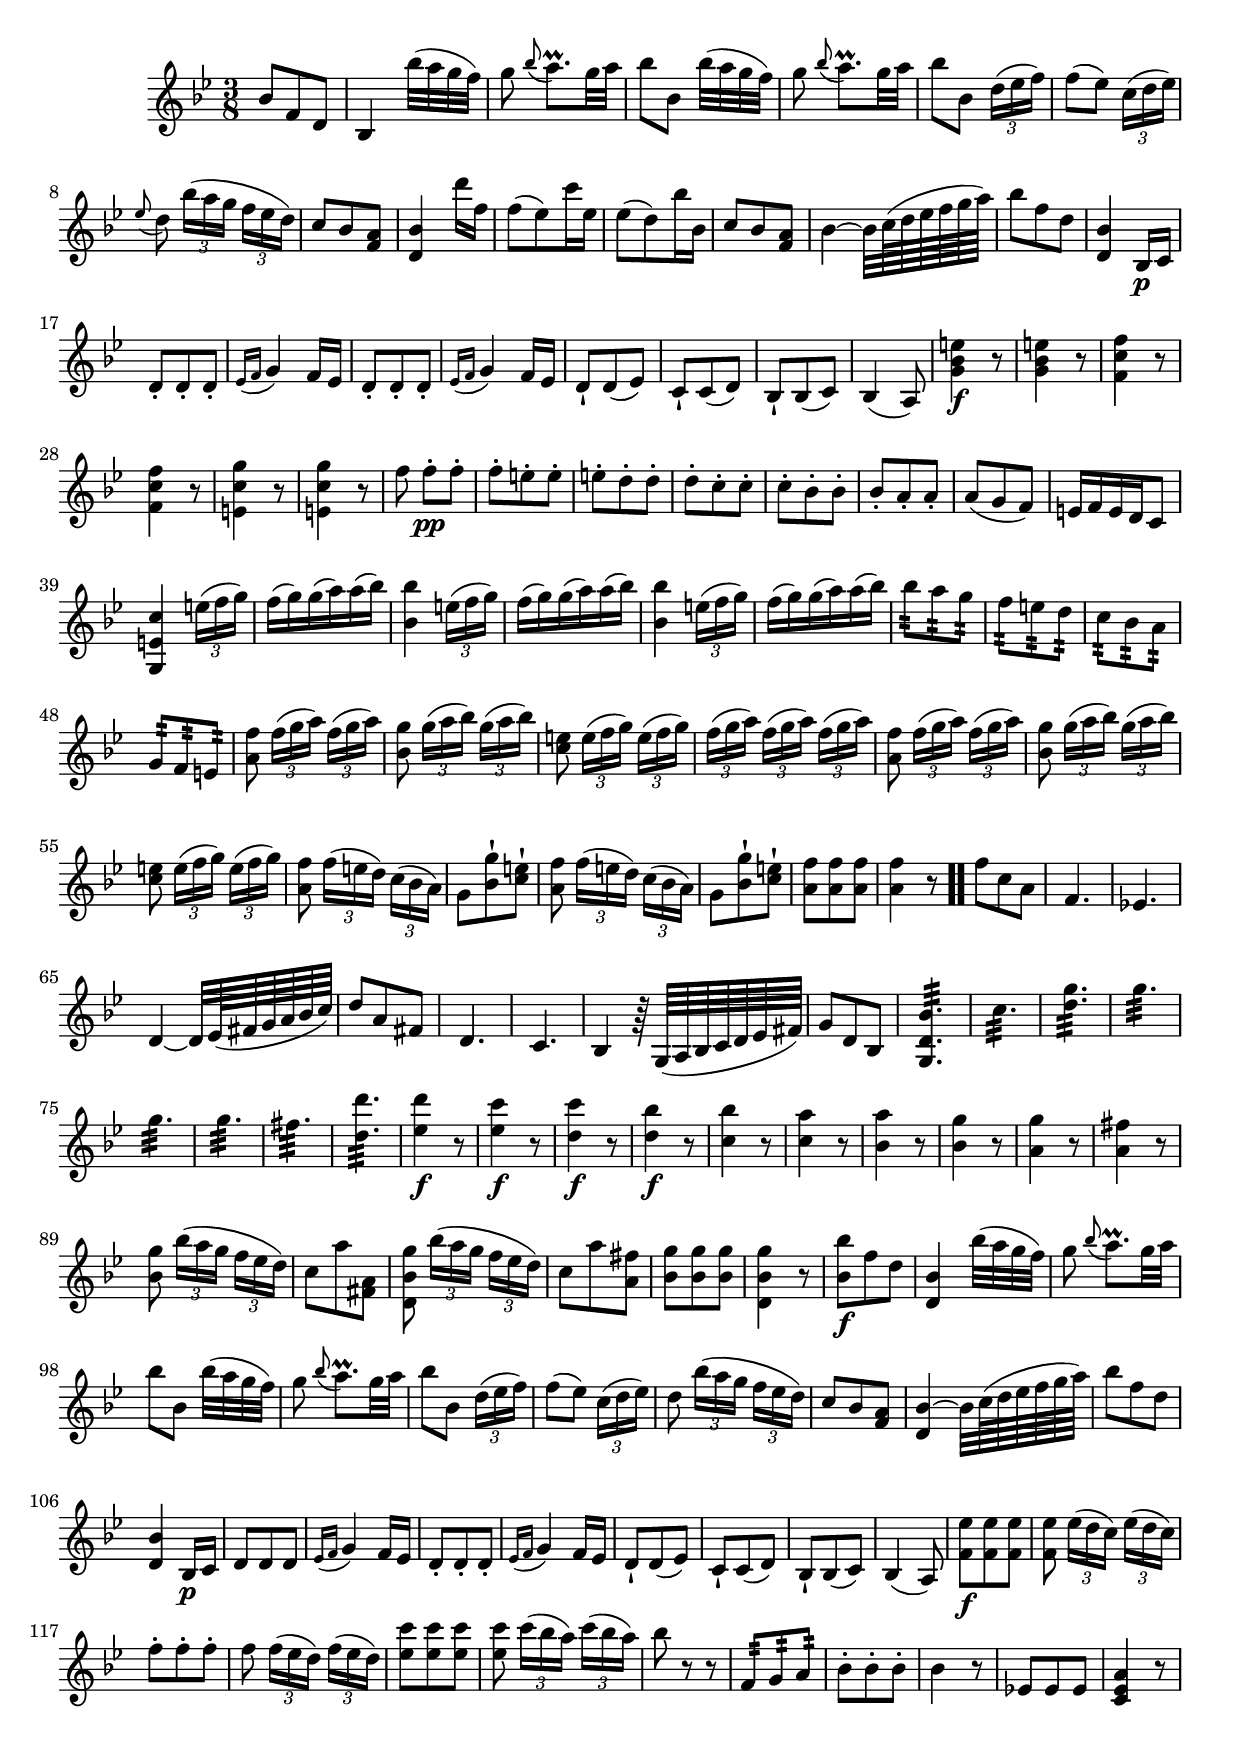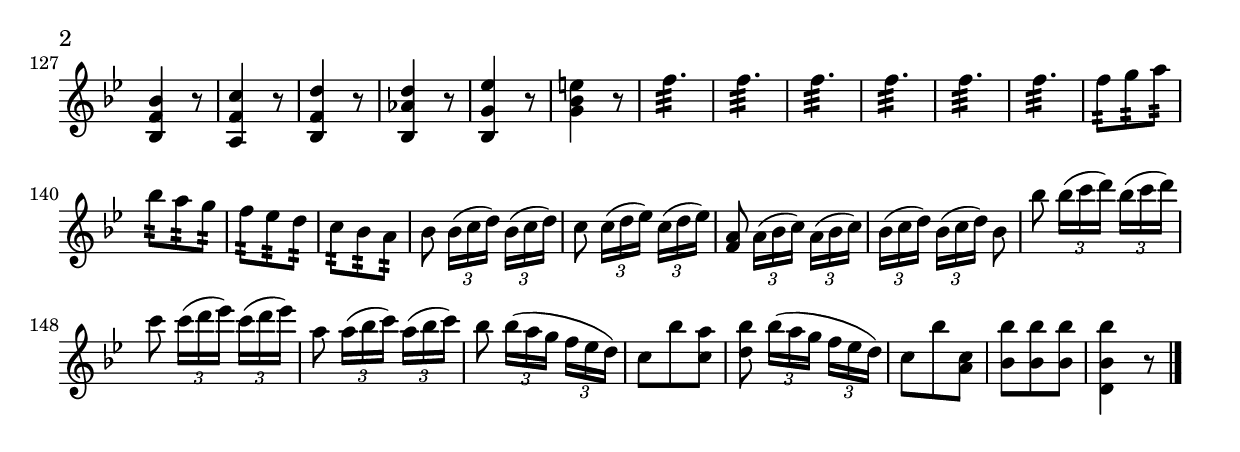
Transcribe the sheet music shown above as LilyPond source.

\version "2.10.25"      %Gossec - Symphonie si b�mol
                        %Violon2 - 3e mvt  
\relative c''{
\clef treble
\key bes \major
\time 3/8




bes8 f d
bes4 bes''32( a g f)
g8 \appoggiatura bes a8.\prall[ g32 a]
bes8 bes, bes'32([ a g f)]
g8 \appoggiatura bes a8.\prall[ g32 a]
bes8 bes, \times 2/3 {d16([ ees f)]}
f8( ees) \times 2/3 {c16([ d ees)]}
\appoggiatura ees8 d \times 2/3 {bes'16([ a g]} \times 2/3 {f[ ees d)]}
c8 bes <f a>
<d bes'>4 d''16 f,
f8( ees) c'16 ees,
ees8( d) bes'16 bes,
c8 bes <f a>
bes4 ~ bes32[ c64( d ees f g a)]
bes8 f d
<d, bes'>4 bes16\p c
d8-. d-. d-.
\appoggiatura {ees16[ f]} g4 f16 ees
d8-. d-. d-.
\appoggiatura {ees16[ f]} g4 f16 ees
d8-| d( ees)
c-| c( d)
bes-| bes( c)
bes4( a8)
<g' bes e>4\f r8
<g bes e>4 r8
<f c' f>4 r8
<f c' f>4 r8
<e c' g'>4 r8
<e c' g'>4 r8
f' f-.\pp[ f-.]
f-. e-. e-.
e-. d-. d-.
d-. c-. c-.
c-. bes-. bes-.
bes-. a-. a-.
a( g f)
e16 f e d) c8
<g e' c'>4 \times 2/3 {e''16([ f g)]}
f16( g) g( a) a( bes)
<bes, bes'>4 \times 2/3 {e16([ f g)]}
f16( g) g( a) a( bes)
<bes, bes'>4 \times 2/3 {e16([ f g)]}
f16( g) g( a) a( bes)
bes8:32  a: g:
f: e: d:
c: bes: a:
g: f: e:
<a f'>8 \times 2/3 {f'16([ g a)]} \times 2/3 {f16([ g a)]} 
< bes, g'>8 \times 2/3 {g'16([ a bes)]} \times 2/3 {g16([ a bes)]}
<c, e>8 \times 2/3 {e16([ f g)]} \times 2/3 {e16([ f g)]}
\times 2/3 {f16([ g a)]} \times 2/3 {f16([ g a)]} \times 2/3 {f16([ g a)]} 
<a, f'>8 \times 2/3 {f'16([ g a)]} \times 2/3 {f16([ g a)]} 
< bes, g'>8 \times 2/3 {g'16([ a bes)]} \times 2/3 {g16([ a bes)]}
<c, e>8 \times 2/3 {e16([ f g)]} \times 2/3 {e16([ f g)]}
<a, f'>8 \times 2/3 {f'16([ e d)]} \times 2/3 {c16([ bes a)]}
g8 <bes g'>-| <c e>-|
<a f'>8 \times 2/3 {f'16([ e d)]} \times 2/3 {c16([ bes a)]}
g8 <bes g'>-| <c e>-|
<a f'> <a f'> <a f'>
<a f'>4 r8 \bar ".|."
f' c a
f4.
ees!
d4 ~ d32[ ees64( fis g a bes c)]
d8 a fis
d4.
c
bes4 r64 g( a bes c d ees fis)
g8 d bes
<g d' bes'>4.:32
c':
<d g>:
g:
g:
g:
fis:
<d d'>:
<ees d'>4\f r8
<ees c'>4\f r8
<d c'>4\f r8
<d bes'>4\f r8
<c bes'>4 r8
<c a'>4 r8
<bes a'>4 r8
<bes g'>4 r8
<a g'>4 r8
<a fis'>4 r8
<bes g'> \times 2/3 {bes'16([ a g]} \times 2/3 {f16[ ees d])}
c8 a' <a, fis>
<d, bes' g'> \times 2/3 {bes''16([ a g]} \times 2/3 {f16[ ees d])}
c8 a' <a, fis'>
<bes g'> <bes g'> <bes g'> 
<d, bes' g'>4 r8
<bes' bes'>8\f f' d
<d, bes'>4 bes''32([ a g f])
g8 \appoggiatura bes a8.\prall[ g32 a]
bes8 bes, bes'32([ a g f)]
g8 \appoggiatura bes a8.\prall[ g32 a]
bes8 bes, \times 2/3 {d16([ ees f)]}
f8( ees) \times 2/3 {c16([ d ees)]}
d8 \times 2/3 {bes'16([ a g]} \times 2/3 {f[ ees d)]}
c8 bes <f a>
<d bes'>4 ~ bes'32[ c64( d ees f g a)]
bes8 f d
<d, bes'>4 bes16\p c
d8 d d
\appoggiatura {ees16[ f]} g4 f16 ees
d8-. d-. d-.
\appoggiatura {ees16[ f]} g4 f16 ees
d8-| d( ees)
c-| c( d)
bes-| bes( c)
bes4( a8)
<f' ees'>\f <f ees'> <f ees'>
<f ees'> \times 2/3 {ees'16([ d c)]} \times 2/3 {ees16([ d c)]}
f8-. f-. f-.
f \times 2/3 {f16([ ees d)]} \times 2/3 {f16([ ees d)]}
<ees c'>8 <ees c'> <ees c'>
<ees c'> \times 2/3 {c'16([ bes a)]} \times 2/3 {c16([ bes a)]}
bes8 r r
f,8:32 g: a:
bes8-. bes-. bes-.
bes4 r8
ees,! ees ees
<c ees a>4 r8
<bes f' bes>4 r8
<a f' c'>4 r8
<bes f' d'>4 r8
<bes aes' d>4 r8
<bes g' ees'>4 r8
<g' bes e>4 r8
f'4.:32
f:
f:
f:
f:
f:
f8:32 g: a:
bes: a: g:
f: ees: d:
c: bes: a:
bes8 \times 2/3 {bes16([ c d)]} \times 2/3 {bes16([ c d)]}
c8 \times 2/3 {c16([ d ees)]} \times 2/3 {c16([ d ees)]}
<f, a>8 \times 2/3 {a16([ bes c)]} \times 2/3 {a16([ bes c)]}
\times 2/3 {bes16([ c d)]} \times 2/3 {bes16([ c d)]} bes8
bes'8 \times 2/3 {bes16([ c d)]} \times 2/3 {bes16([ c d)]}
c8 \times 2/3 {c16([ d ees)]} \times 2/3 {c16([ d ees)]}
a,8 \times 2/3 {a16([ bes c)]} \times 2/3 {a16([ bes c)]}
bes8  \times 2/3 {bes16([ a g]} \times 2/3 {f16[ ees d])}
c8 bes' <c, a'>
<d bes'> \times 2/3 {bes'16([ a g]} \times 2/3 {f16[ ees d])}
c8 bes' <c, a>
<bes bes'> <bes bes'> <bes bes'> 
<d, bes' bes'>4 r8 \bar "|." 
}
